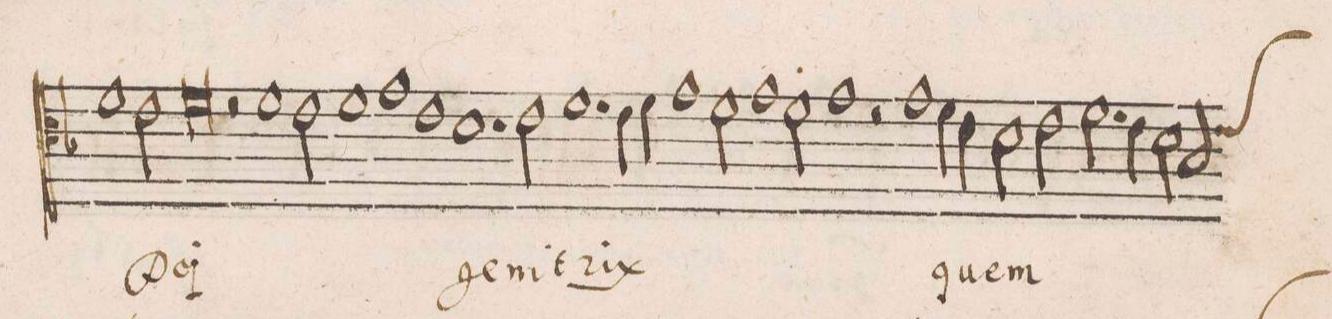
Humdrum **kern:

**kern	**text
*I"CANTVS	*
*clefC4	*
*k[b-]	*
*met(C|)	*
*M2/1	*
1f\	.
=69-	=69-
2e\	De-
0f	-i
=70-	=70-
2rf	.
1f\	.
=71-	=71-
2e\	.
1f	.
=72-	=72-
1g	.
1e	.
=73-	=73-
1.d	ge-
2e\	-ni-
=74-	=74-
1.f	-trix
4e\	.
4f\	.
=75-	=75-
1g	.
2f\	.
1g\	.
=76-	=76-
2f\	.
1g	.
=77-	=77-
2rf	.
1g	.
4f\	quem
4e\	.
=78-	=78-
2d\	.
2e\	.
2.f\	.
4e\	.
=79-	=79-
2d\	.
*custos:e	*
2B-/	.
*-	*-
